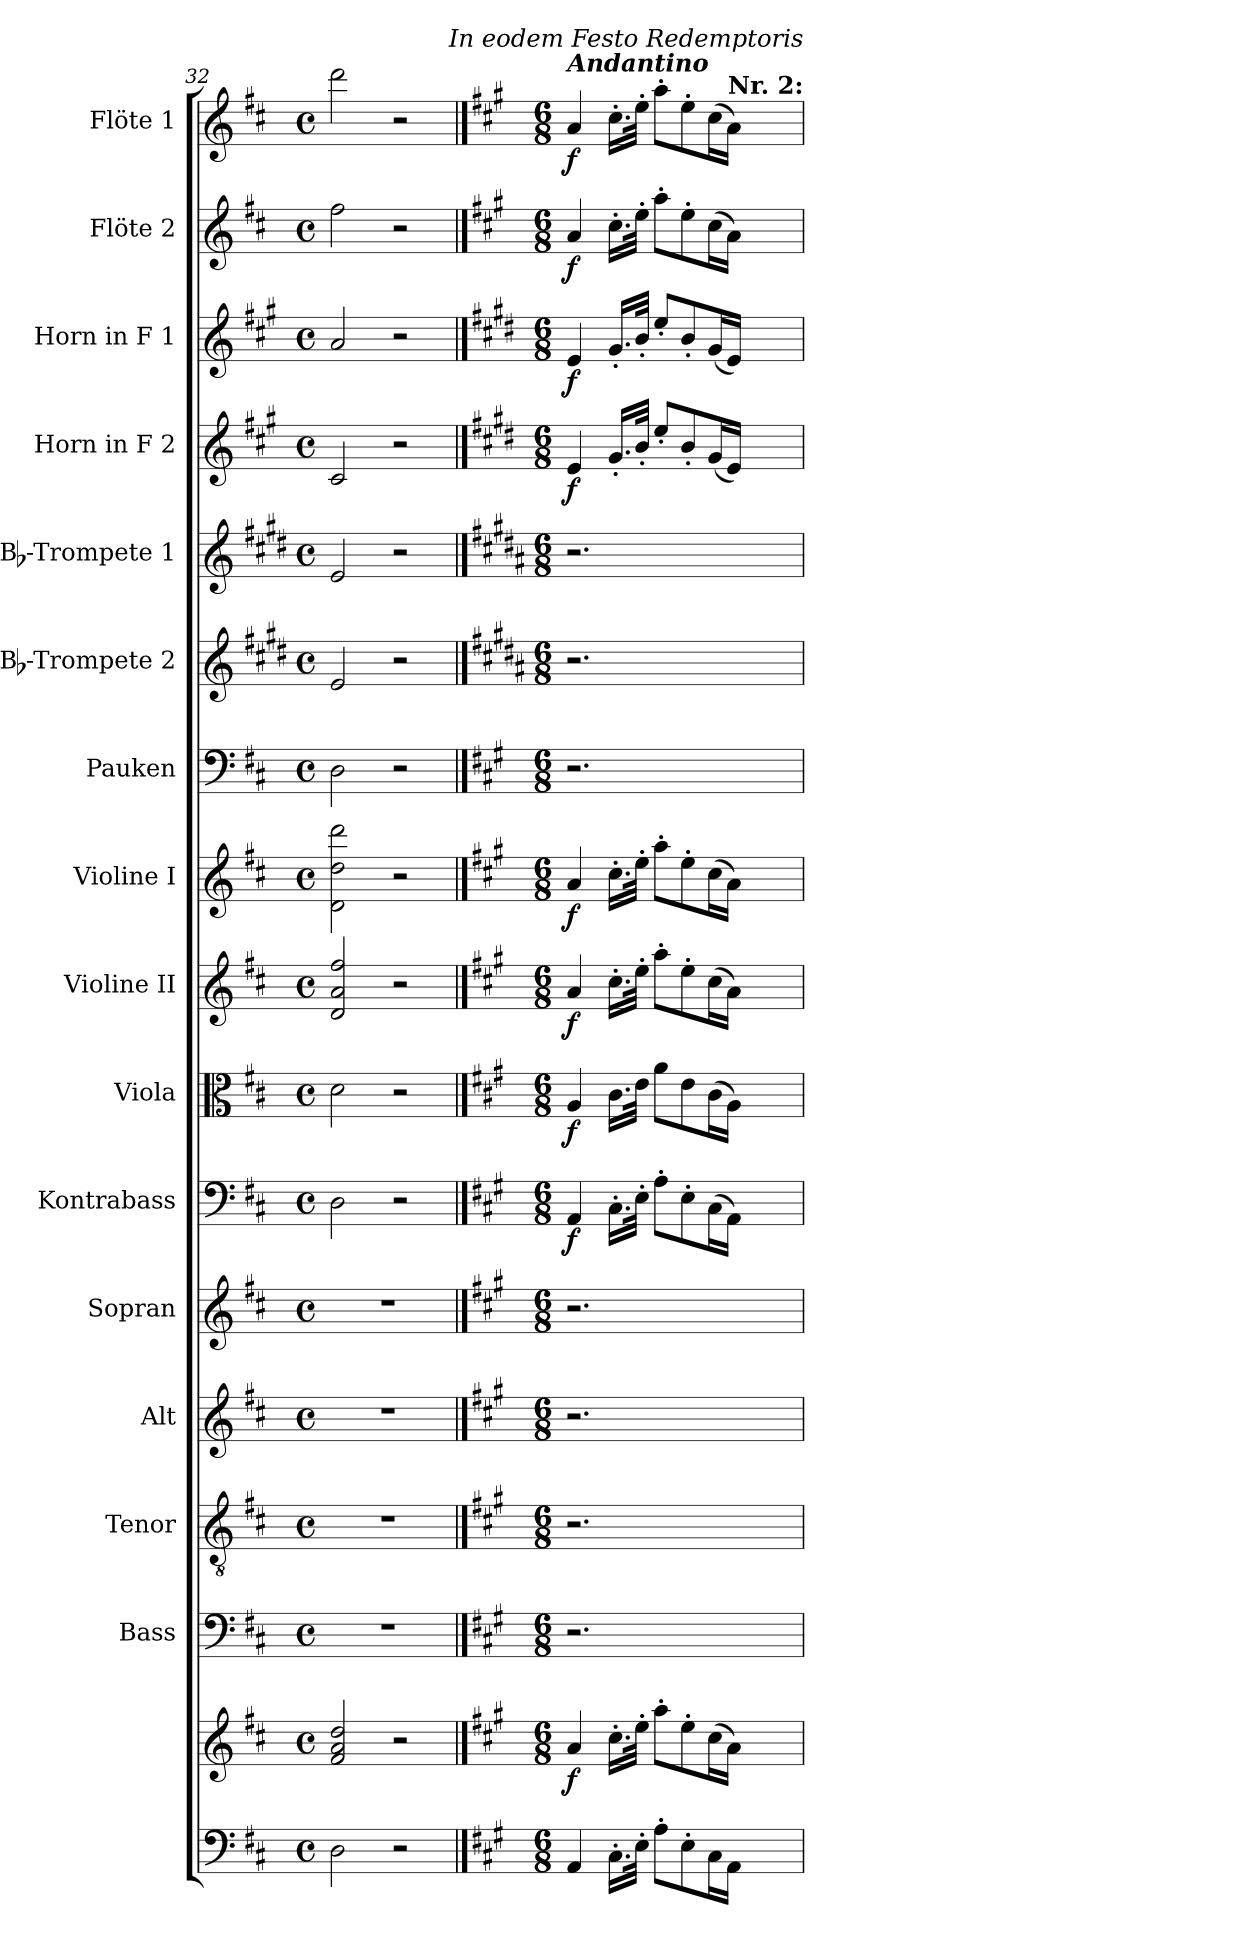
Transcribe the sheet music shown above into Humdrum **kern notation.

**kern	**kern	**dynam	**kern	**kern	**kern	**kern	**kern	**dynam	**kern	**dynam	**kern	**dynam	**kern	**dynam	**kern	**kern	**kern	**kern	**dynam	**kern	**dynam	**kern	**dynam	**kern	**dynam
*part16	*part16	*part16	*part15	*part14	*part13	*part12	*part11	*part11	*part10	*part10	*part9	*part9	*part8	*part8	*part7	*part6	*part5	*part4	*part4	*part3	*part3	*part2	*part2	*part1	*part1
*staff17	*staff16	*staff16/17	*staff15	*staff14	*staff13	*staff12	*staff11	*staff11	*staff10	*staff10	*staff9	*staff9	*staff8	*staff8	*staff7	*staff6	*staff5	*staff4	*staff4	*staff3	*staff3	*staff2	*staff2	*staff1	*staff1
*	*	*	*I"Bass	*I"Tenor	*I"Alt	*I"Sopran	*I"Kontrabass	*	*I"Viola	*	*I"Violine II	*	*I"Violine I	*	*I"Pauken	*I"Bb-Trompete 2	*I"Bb-Trompete 1	*I"Horn in F 2	*	*I"Horn in F 1	*	*I"Flöte 2	*	*I"Flöte 1	*
*	*	*	*I'B.	*I'T.	*I'A.	*I'S.	*I'Kb.	*	*I'Vla.	*	*I'Vl. II	*	*I'Vl. I	*	*I'Pk.	*I'Bb Trp. 2	*I'Bb Trp. 1	*	*	*	*	*I'Fl. 2	*	*I'Fl. 1	*
*clefF4	*clefG2	*	*clefF4	*clefGv2	*clefG2	*clefG2	*clefF4	*	*clefC3	*	*clefG2	*	*clefG2	*	*clefF4	*clefG2	*clefG2	*clefG2	*	*clefG2	*	*clefG2	*	*clefG2	*
*	*	*	*	*	*	*	*ITrd7c12	*	*	*	*	*	*	*	*	*ITrd1c2	*ITrd1c2	*ITrd4c7	*	*ITrd4c7	*	*	*	*	*
*k[f#c#]	*k[f#c#]	*	*k[f#c#]	*k[f#c#]	*k[f#c#]	*k[f#c#]	*k[f#c#]	*	*k[f#c#]	*	*k[f#c#]	*	*k[f#c#]	*	*k[f#c#]	*k[f#c#]	*k[f#c#]	*k[f#c#]	*	*k[f#c#]	*	*k[f#c#]	*	*k[f#c#]	*
*D:	*D:	*	*D:	*D:	*D:	*D:	*D:	*	*D:	*	*D:	*	*D:	*	*D:	*D:	*D:	*D:	*	*D:	*	*D:	*	*D:	*
*M4/4	*M4/4	*	*M4/4	*M4/4	*M4/4	*M4/4	*M4/4	*	*M4/4	*	*M4/4	*	*M4/4	*	*M4/4	*M4/4	*M4/4	*M4/4	*	*M4/4	*	*M4/4	*	*M4/4	*
*met(c)	*met(c)	*	*met(c)	*met(c)	*met(c)	*met(c)	*met(c)	*	*met(c)	*	*met(c)	*	*met(c)	*	*met(c)	*met(c)	*met(c)	*met(c)	*	*met(c)	*	*met(c)	*	*met(c)	*
=32	=32	=32	=32	=32	=32	=32	=32	=32	=32	=32	=32	=32	=32	=32	=32	=32	=32	=32	=32	=32	=32	=32	=32	=32	=32
2D\	2f#/ 2a/ 2dd/	.	1r	1r	1r	1r	2DD\	.	2d\	.	2d/ 2a/ 2ff#/	.	2d\ 2dd\ 2ddd\	.	2D\	2d/	2d/	2F#/	.	2d/	.	2ff#\	.	2ddd\	.
2r	2r	.	.	.	.	.	2r	.	2r	.	2r	.	2r	.	2r	2r	2r	2r	.	2r	.	2r	.	2r	.
!!LO:PB:g=z
==33	==33	==33	==33	==33	==33	==33	==33	==33	==33	==33	==33	==33	==33	==33	==33	==33	==33	==33	==33	==33	==33	==33	==33	==33	==33
*k[f#c#g#]	*k[f#c#g#]	*	*k[f#c#g#]	*k[f#c#g#]	*k[f#c#g#]	*k[f#c#g#]	*k[f#c#g#]	*	*k[f#c#g#]	*	*k[f#c#g#]	*	*k[f#c#g#]	*	*k[f#c#g#]	*k[f#c#g#]	*k[f#c#g#]	*k[f#c#g#]	*	*k[f#c#g#]	*	*k[f#c#g#]	*	*k[f#c#g#]	*
*A:	*A:	*	*A:	*A:	*A:	*A:	*A:	*	*A:	*	*A:	*	*A:	*	*A:	*A:	*A:	*A:	*	*A:	*	*A:	*	*A:	*
*M6/8	*M6/8	*	*M6/8	*M6/8	*M6/8	*M6/8	*M6/8	*	*M6/8	*	*M6/8	*	*M6/8	*	*M6/8	*M6/8	*M6/8	*M6/8	*	*M6/8	*	*M6/8	*	*M6/8	*
!	!	!	!	!	!	!	!	!	!	!	!	!	!	!	!	!	!	!	!	!	!	!	!	!LO:TX:a:Bi:t=Andantino	!
!	!	!LO:DY:b	!	!	!	!	!	!LO:DY:b	!	!LO:DY:b	!	!LO:DY:b	!	!LO:DY:b	!	!	!	!	!LO:DY:b	!	!LO:DY:b	!	!LO:DY:b	!	!LO:DY:b
4AA/	4a/	f	2.r	2.r	2.r	2.r	4AAA/	f	4A/	f	4a/	f	4a/	f	2.r	2.r	2.r	4A/	f	4A/	f	4a/	f	4a/	f
16.C#'>\LL	16.cc#'>\LL	.	.	.	.	.	16.CC#'>\LL	.	16.c#\LL	.	16.cc#'>\LL	.	16.cc#'>\LL	.	.	.	.	16.c#'</LL	.	16.c#'</LL	.	16.cc#'>\LL	.	16.cc#'>\LL	.
32E'>\JJk	32ee'>\JJk	.	.	.	.	.	32EE'>\JJk	.	32e\JJk	.	32ee'>\JJk	.	32ee'>\JJk	.	.	.	.	32e'</JJk	.	32e'</JJk	.	32ee'>\JJk	.	32ee'>\JJk	.
8A'>\L	8aa'>\L	.	.	.	.	.	8AA'>\L	.	8a\L	.	8aa'>\L	.	8aa'>\L	.	.	.	.	8a'</L	.	8a'</L	.	8aa'>\L	.	8aa'>\L	.
8E'>\	8ee'>\	.	.	.	.	.	8EE'>\	.	8e\	.	8ee'>\	.	8ee'>\	.	.	.	.	8e'</	.	8e'</	.	8ee'>\	.	8ee'>\	.
16C#\L	(>16cc#\L	.	.	.	.	.	(>16CC#\L	.	(>16c#\L	.	(>16cc#\L	.	(>16cc#\L	.	.	.	.	(<16c#/L	.	(<16c#/L	.	(>16cc#\L	.	(>16cc#\L	.
16AA\JJ	16a\JJ)	.	.	.	.	.	16AAA\JJ)	.	16A\JJ)	.	16a\JJ)	.	16a\JJ)	.	.	.	.	16A/JJ)	.	16A/JJ)	.	16a\JJ)	.	16a\JJ)	.
4..ryy	4..ryy	.	4..ryy	4..ryy	4..ryy	4..ryy	4..ryy	.	4..ryy	.	4..ryy	.	4..ryy	.	4..ryy	4..ryy	4..ryy	4..ryy	.	4..ryy	.	4..ryy	.	4..ryy	.
!	!	!	!	!	!	!	!	!	!	!	!	!	!	!	!	!	!	!	!	!	!	!	!	!LO:TX:a:B:t=Nr. 2&colon;	!
!	!	!	!	!	!	!	!	!	!	!	!	!	!	!	!	!	!	!	!	!	!	!	!	!LO:TX:a:i:t=In eodem Festo Redemptoris	!
=	=	=	=	=	=	=	=	=	=	=	=	=	=	=	=	=	=	=	=	=	=	=	=	=	=
*-	*-	*-	*-	*-	*-	*-	*-	*-	*-	*-	*-	*-	*-	*-	*-	*-	*-	*-	*-	*-	*-	*-	*-	*-	*-
